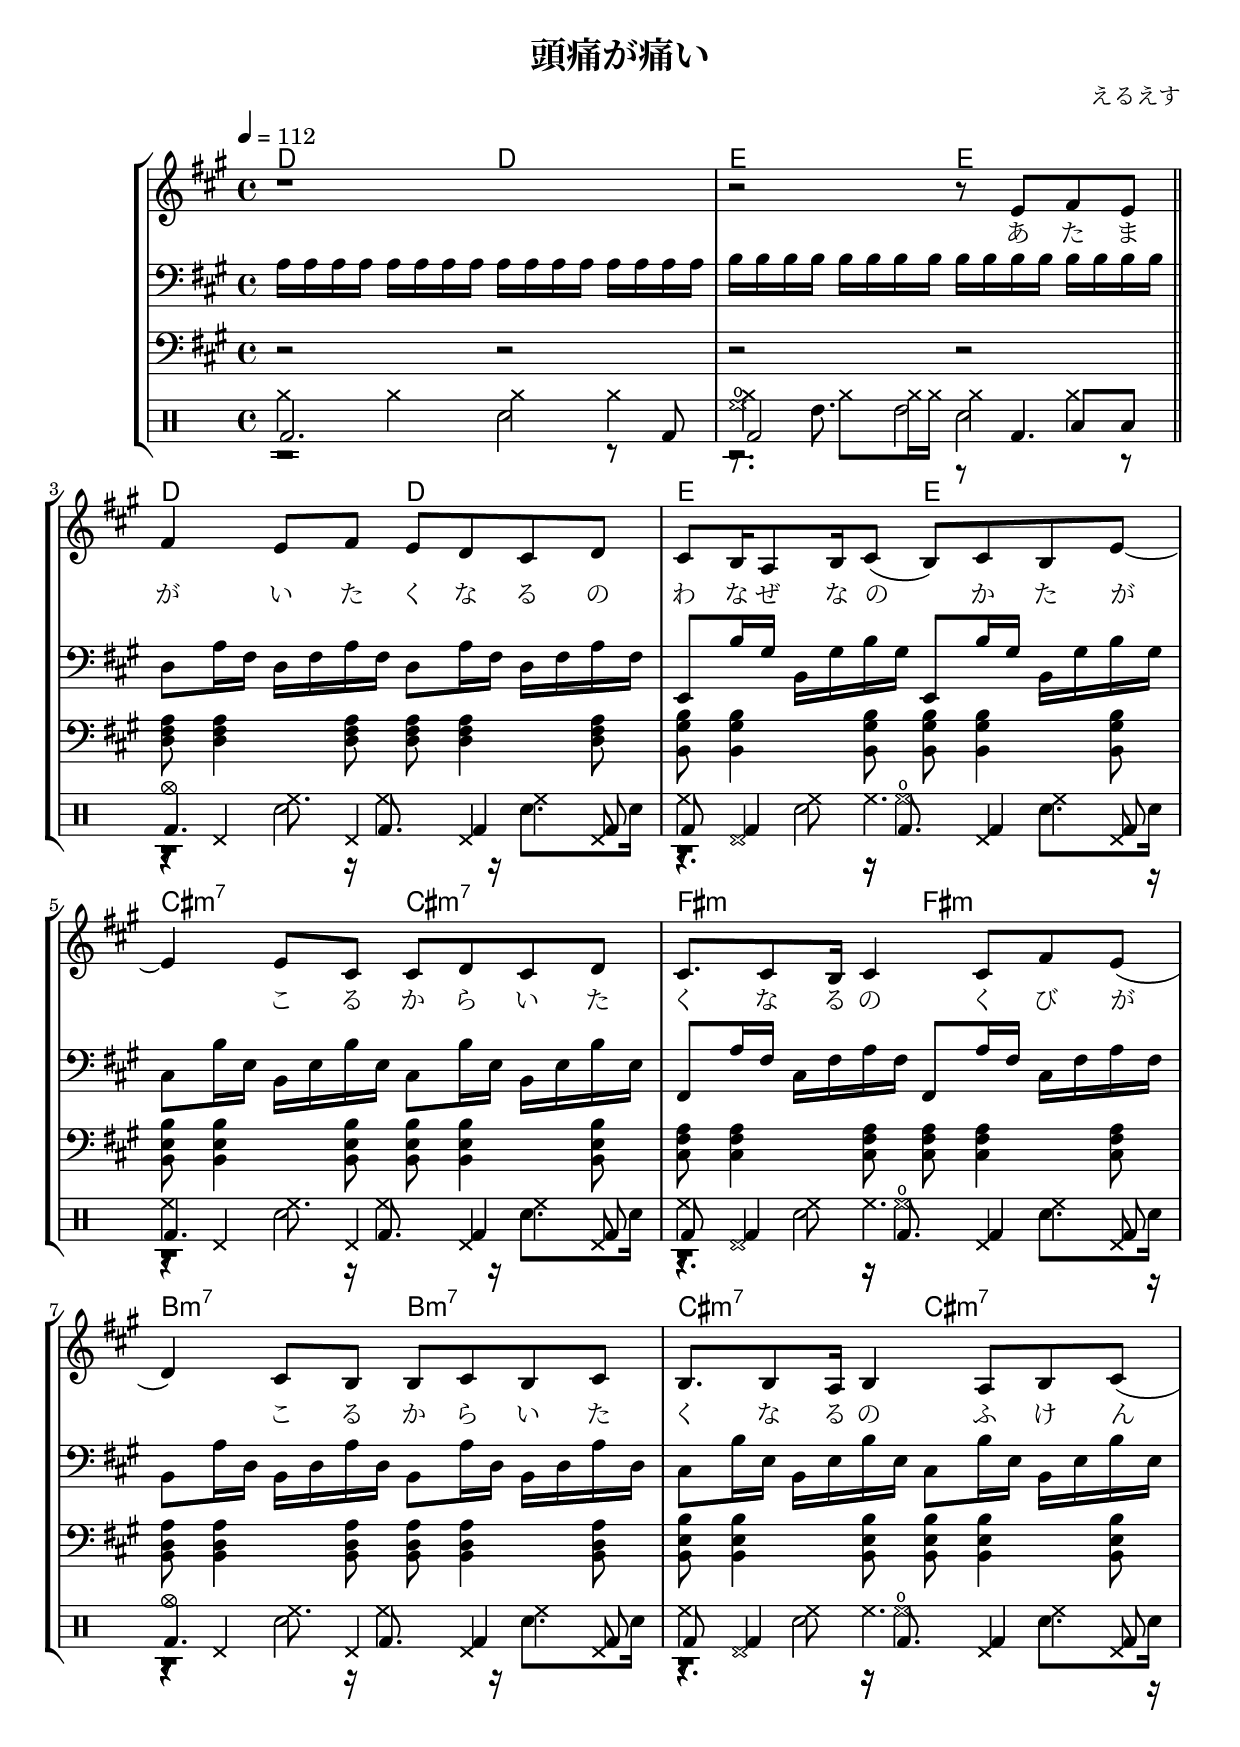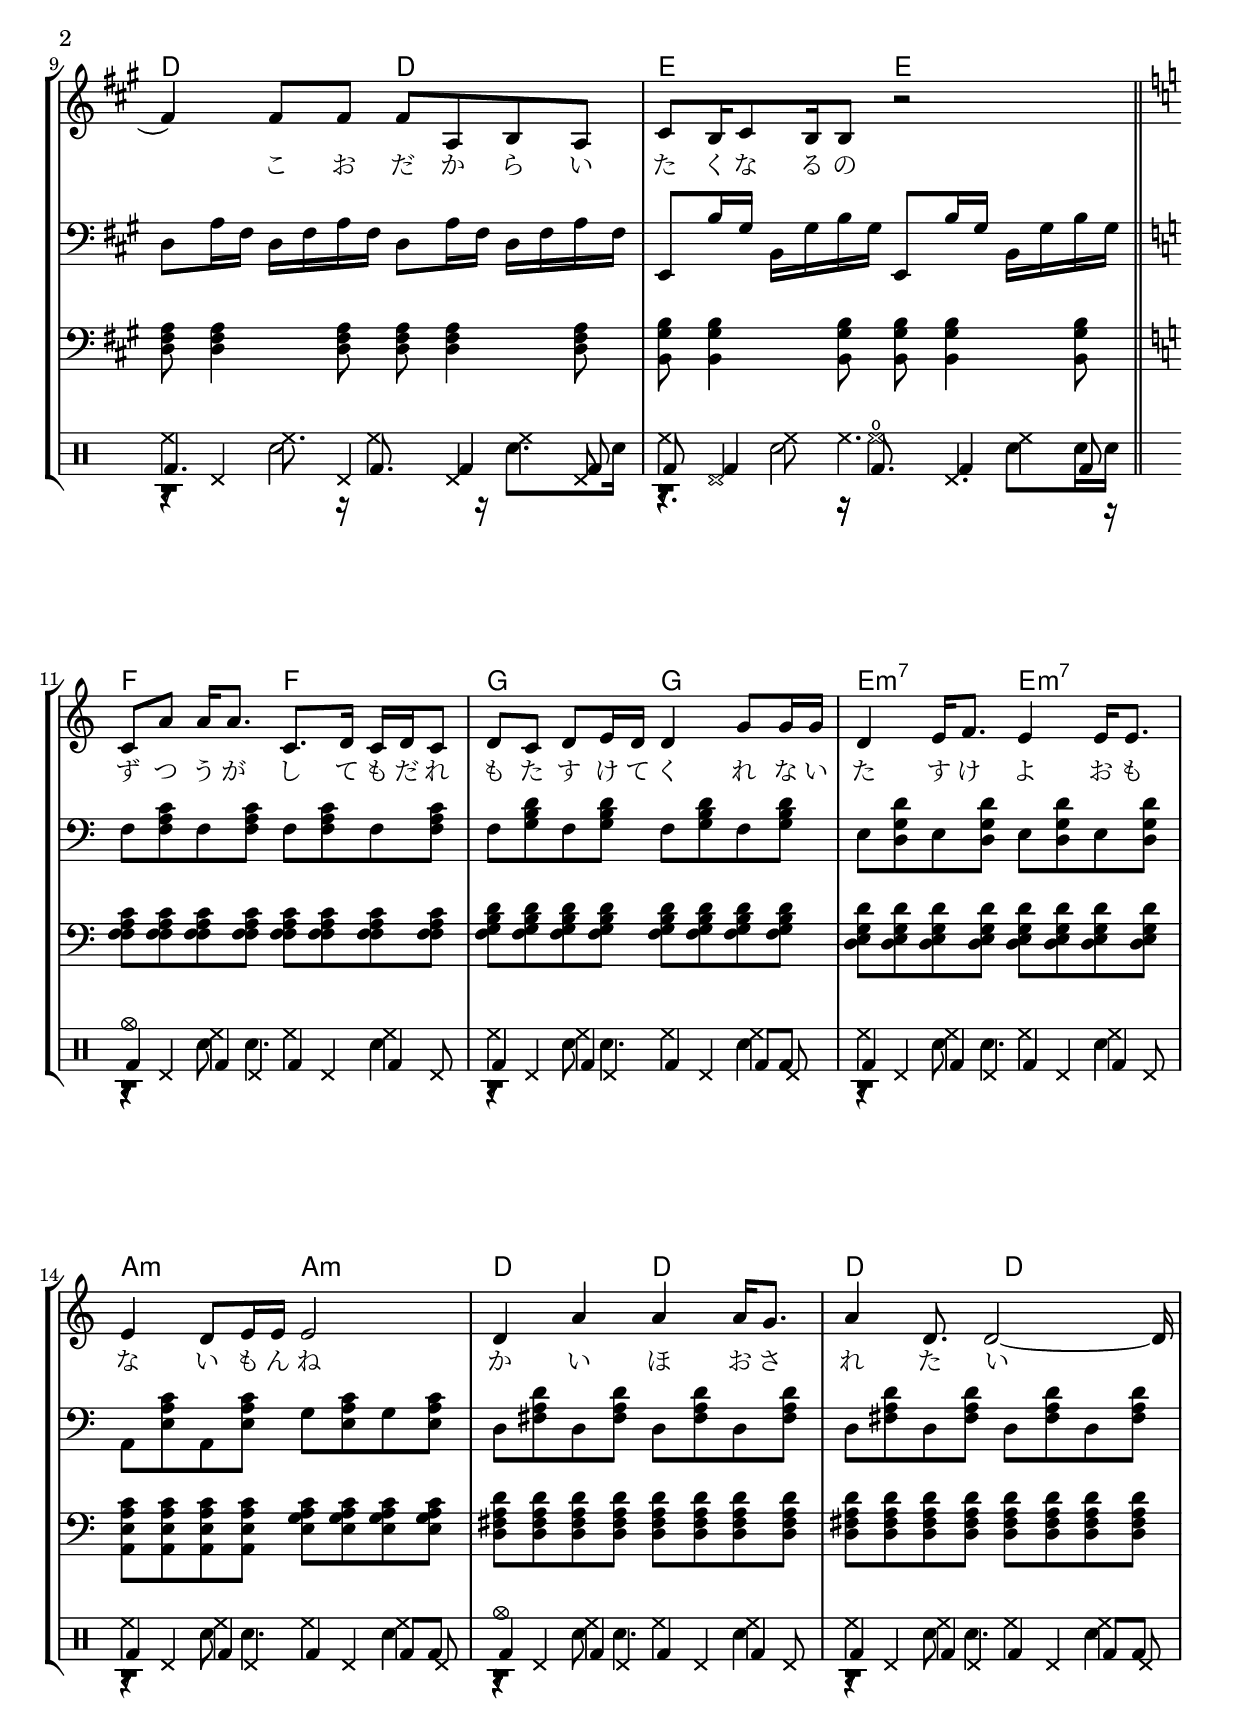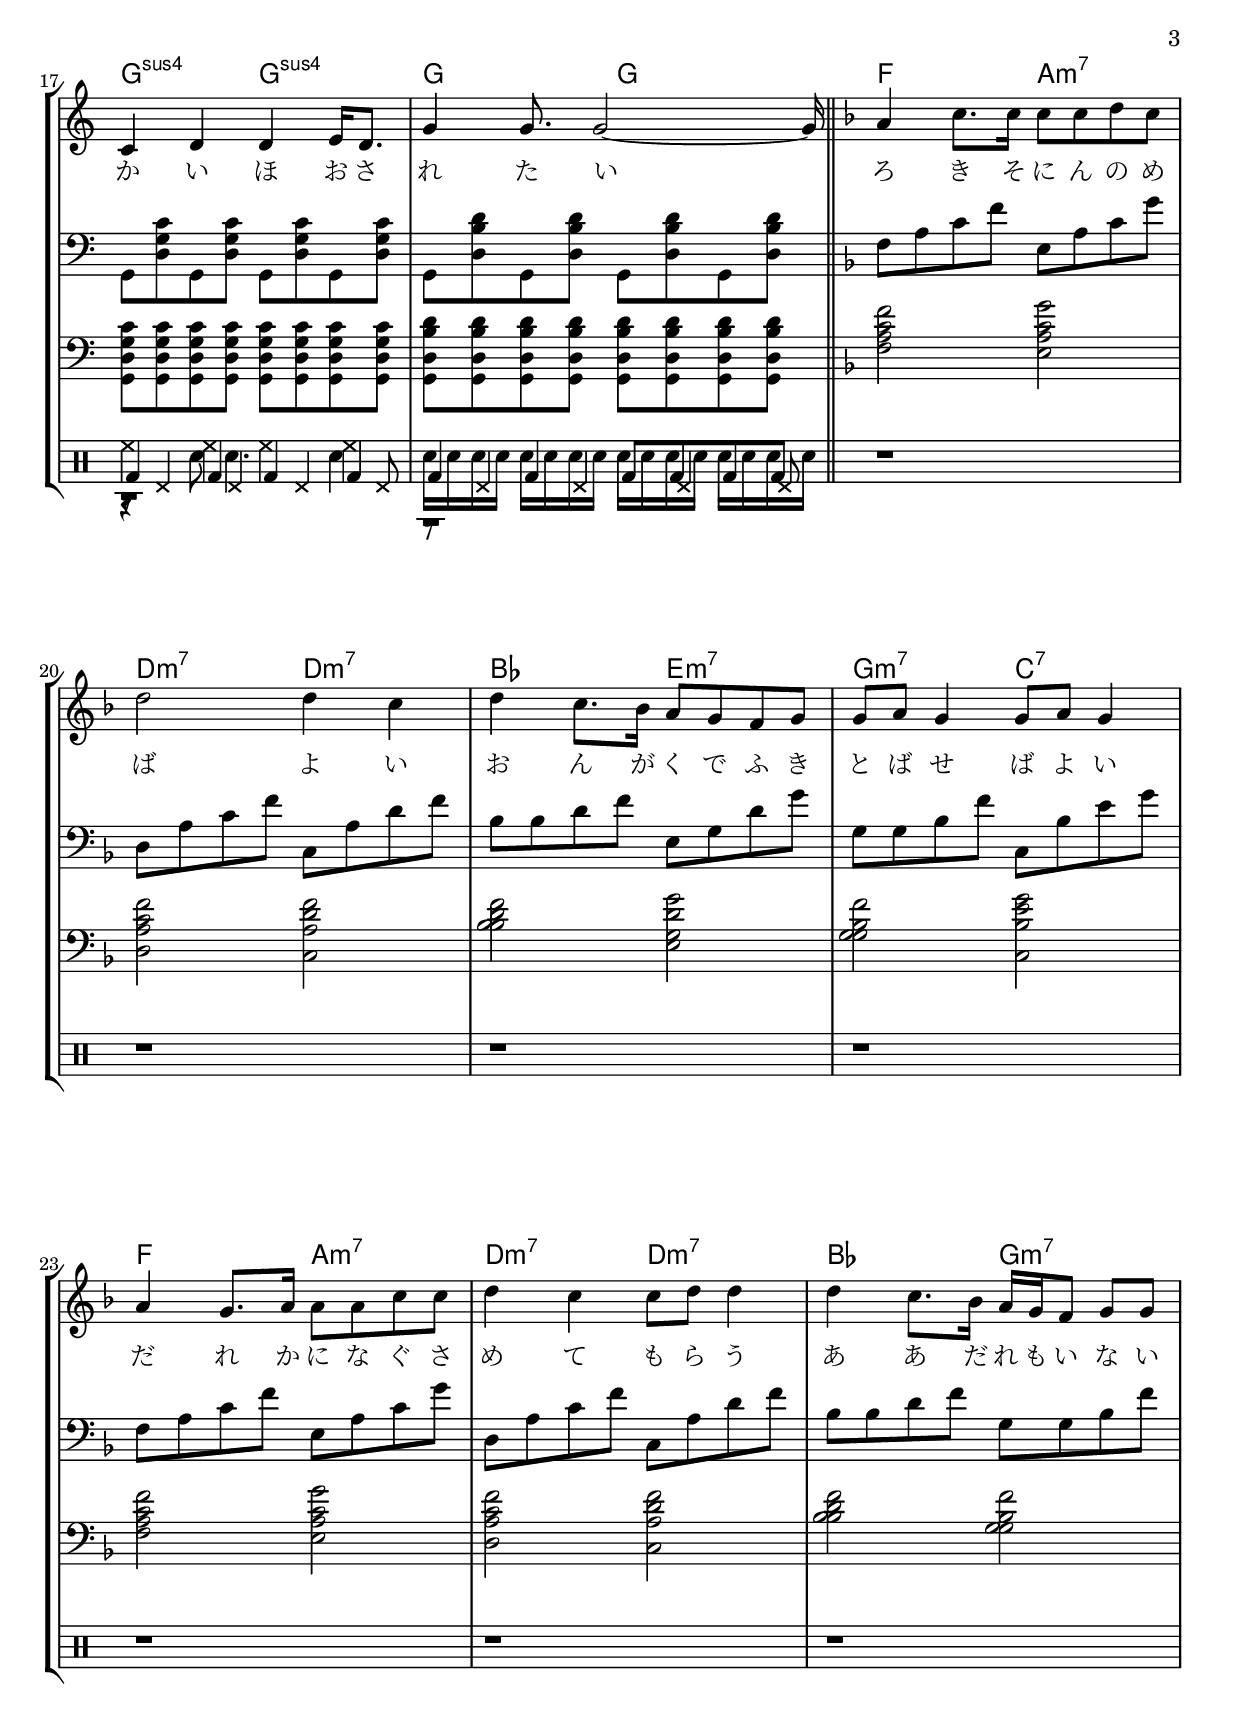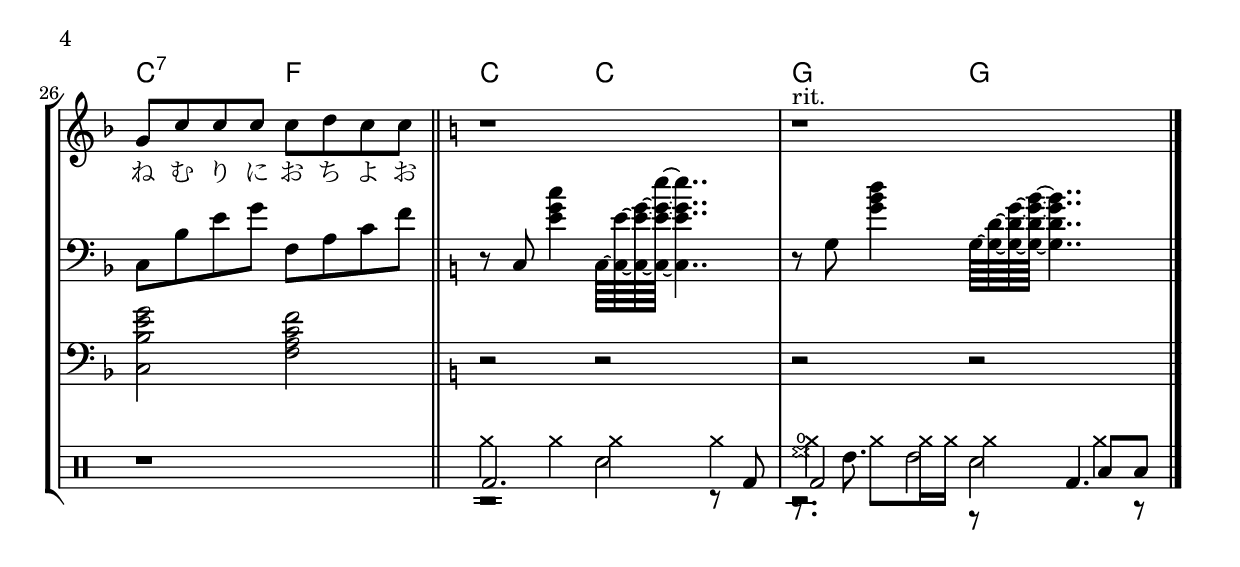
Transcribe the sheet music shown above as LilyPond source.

\version "2.12.1"

\header {
	title = \markup {頭痛が痛い}
	composer = \markup \center-column {えるえす}
}

harmony = \chordmode {
	d2 d e e 

	d d e e cis:min7 cis:min7 fis:m fis:m b:min7 b:min7 cis:min7 cis:min7 d d e e 

	f f g g e:min7 e:min7 a:m a:m d d d d g:sus4 g:sus4 g g 

	f a:min7 d:min7 d:min7 bes e:min7 g:min7 c:7 f a:min7 d:min7 d:min7 bes g:min7 c:7 f 

	c c g g 
}

melody = {
	\key a \major
	\tempo 4 = 112
	r1 | r2 r8 
	\set Staff.midiInstrument = #"fss0.32"
	e'8  fis'8  e'8 
	fis'4  e'8  fis'8  e'8  d'8  cis'8  d'8 
	cis'8  b16  a8  b16  cis'8  (b8)  cis'8  b8  e'8~ 
	e'4  e'8  cis'8  cis'8  d'8  cis'8  d'8 
	cis'8.  cis'8  b16  cis'4  cis'8  fis'8  e'8 
	(d'4)  cis'8  b8  b8  cis'8  b8  cis'8 
	b8.  b8  a16  b4  a8  b8  cis'8 
	(fis'4)  fis'8  fis'8  fis'8  a8  b8  a8 
	cis'8  b16  cis'8  b16  b8  	r2 	\set Staff.midiInstrument = #"fss0.32"
		\key c \major
 c'8  a'8  a'16  a'8.  c'8.  d'16  c'16  d'16  c'8 
	d'8  c'8  d'8  e'16  d'16  d'4  g'8  g'16  g'16 
	d'4  e'16  f'8.  e'4  e'16  e'8. 
	e'4  d'8  e'16  e'16  e'2 
	d'4  a'4  a'4  a'16  g'8. 
	a'4  d'8.  d'2~d'16 
	c'4  d'4  d'4  e'16  d'8. 
	g'4  g'8.  g'2~g'16
	\set Staff.midiInstrument = #"fss0.32"
		\key f \major
 a'4  c''8.  c''16  c''8  c''8  d''8  c''8 
	d''2  d''4  c''4 
	d''4  c''8.  bes'16  a'8  g'8  f'8  g'8 
	g'8  a'8  g'4  g'8  a'8  g'4 
	a'4  g'8.  a'16  a'8  a'8  c''8  c''8 
	d''4  c''4  c''8  d''8  d''4 
	d''4  c''8.  bes'16  a'16  g'16  f'8  g'8  g'8 
	g'8  c''8  c''8  c''8  c''8  d''8  c''8  c''8
	\key c \major
	r1 | r1^"rit." \bar "|."
}

words = \lyricmode {
	
	あ  た  ま  が  い  た  く  な  る  の  わ  な  ぜ  な  の  か  た  が  こ  る  か  ら  い  た  く  な  る  の  く  び  が  こ  る  か  ら  い  た  く  な  る  の  ふ  け  ん  こ  お  だ  か  ら  い  た  く  な  る  の  
	ず  つ  う  が  し  て  も  だ  れ  も  た  す  け  て  く  れ  な  い  た  す  け  よ  お  も  な  い  も  ん  ね  か  い  ほ  お  さ  れ  た  い  か  い  ほ  お  さ  れ  た  い  
	ろ  き  そ  に  ん  の  め  ば  よ  い  お  ん  が  く  で  ふ  き  と  ば  せ  ば  よ  い  だ  れ  か  に  な  ぐ  さ  め  て  も  ら  う  あ  あ  だ  れ  も  い  な  い  ね  む  り  に  お  ち  よ  お  
	
}

tempochange = {
	\tempo 4 = 112
	r1 | r1 \bar "||"
	\tempo 4 = 112
	r1 | r1 | r1 | r1 | r1 | r1 | r1 | r1 \bar "||"
	\tempo 4 = 112
	r1 | r1 | r1 | r1 | r1 | r1 | r1 | r1 \bar "||"
	\tempo 4 = 112
	r1 | r1 | r1 | r1 | r1 | r1 | r1 | r1 \bar "||"
	\tempo 4 = 112
	r1 | \tempo 4 = 84 r2 \tempo 4 = 74 r2 \bar "|."
}

mainacc = {
	\clef bass
	\set Staff.midiInstrument = #"Vibraphone"
	\key a \major
	\tempo 4 = 112
	a16 a16 a16 a16 a16 a16 a16 a16
	a16 a16 a16 a16 a16 a16 a16 a16
	b16 b16 b16 b16 b16 b16 b16 b16
	b16 b16 b16 b16 b16 b16 b16 b16
	\bar "||"

	\set Staff.midiInstrument = #"Bright Acoustic"
	d8 a16 fis16   d16 fis16 a16 fis16
	d8 a16 fis16   d16 fis16 a16 fis16
	e,8 b16 gis16   b,16 gis16 b16 gis16
	e,8 b16 gis16   b,16 gis16 b16 gis16
	cis8 b16 e16   b,16 e16 b16 e16
	cis8 b16 e16   b,16 e16 b16 e16
	fis,8 a16 fis16   cis16 fis16 a16 fis16
	fis,8 a16 fis16   cis16 fis16 a16 fis16
	b,8 a16 d16   b,16 d16 a16 d16
	b,8 a16 d16   b,16 d16 a16 d16
	cis8 b16 e16   b,16 e16 b16 e16
	cis8 b16 e16   b,16 e16 b16 e16
	d8 a16 fis16   d16 fis16 a16 fis16
	d8 a16 fis16   d16 fis16 a16 fis16
	e,8 b16 gis16   b,16 gis16 b16 gis16
	e,8 b16 gis16   b,16 gis16 b16 gis16
	\bar "||"

	\set Staff.midiInstrument = #"Bright Acoustic"
	\key c \major
	f8 <f a c'> f <f a c'>
	f8 <f a c'> f <f a c'>
	f8 <g b d'> f <g b d'>
	f8 <g b d'> f <g b d'>
	e8 <d g d'> e <d g d'>
	e8 <d g d'> e <d g d'>
	a,8 <e a c'> a, <e a c'>
	g8 <e a c'> g <e a c'>
	d8 <fis a d'> d <fis a d'>
	d8 <fis a d'> d <fis a d'>
	d8 <fis a d'> d <fis a d'>
	d8 <fis a d'> d <fis a d'>
	g,8 <d g c'> g, <d g c'>
	g,8 <d g c'> g, <d g c'>
	g,8 <d b d'> g, <d b d'>
	g,8 <d b d'> g, <d b d'>
	\bar "||"

	\set Staff.midiInstrument = #"Acoustic Guitar (steel)"
	\key f \major
	f8 a8 c'8 f'8
	e8 a8 c'8 g'8
	d8 a8 c'8 f'8
	c8 a8 d'8 f'8
	bes8 bes8 d'8 f'8
	e8 g8 d'8 g'8
	g8 g8 bes8 f'8
	c8 bes8 e'8 g'8
	f8 a8 c'8 f'8
	e8 a8 c'8 g'8
	d8 a8 c'8 f'8
	c8 a8 d'8 f'8
	bes8 bes8 d'8 f'8
	g8 g8 bes8 f'8
	c8 bes8 e'8 g'8
	f8 a8 c'8 f'8
	\bar "||"

	\set Staff.midiInstrument = #"String Ensemble 2"
	\key c \major
	r8 c8 <e' g' c''>4
	c64~ <c~ e'~> <c~ e'~ g'~> <c e' g' e''>~ <c e' g' e''>4..
	r8 g8 <g' b' d''>4
	g64~ <g~ d'~> <g~ d'~ g'~> <g d' g' b'>~ <g d' g' b'>4..
	\bar "|."
}

subacc = {
	\clef bass
	\set Staff.midiInstrument = #"Acoustic grand"
	\key a \major
	\tempo 4 = 112
	r2
	r2
	r2
	r2
	\bar "||"

	\set Staff.midiInstrument = #"Electric Piano 1"
	<d fis a>8 <d fis a>4 <d fis a>8
	<d fis a>8 <d fis a>4 <d fis a>8
	<b, gis b>8 <b, gis b>4 <b, gis b>8
	<b, gis b>8 <b, gis b>4 <b, gis b>8
	<b, e b>8 <b, e b>4 <b, e b>8
	<b, e b>8 <b, e b>4 <b, e b>8
	<cis fis a>8 <cis fis a>4 <cis fis a>8
	<cis fis a>8 <cis fis a>4 <cis fis a>8
	<b, d a>8 <b, d a>4 <b, d a>8
	<b, d a>8 <b, d a>4 <b, d a>8
	<b, e b>8 <b, e b>4 <b, e b>8
	<b, e b>8 <b, e b>4 <b, e b>8
	<d fis a>8 <d fis a>4 <d fis a>8
	<d fis a>8 <d fis a>4 <d fis a>8
	<b, gis b>8 <b, gis b>4 <b, gis b>8
	<b, gis b>8 <b, gis b>4 <b, gis b>8
	\bar "||"

	\set Staff.midiInstrument = #"Electric Piano 1"
	\key c \major
	<f f a c'>8 <f f a c'>8 <f f a c'>8 <f f a c'>8
	<f f a c'>8 <f f a c'>8 <f f a c'>8 <f f a c'>8
	<f g b d'>8 <f g b d'>8 <f g b d'>8 <f g b d'>8
	<f g b d'>8 <f g b d'>8 <f g b d'>8 <f g b d'>8
	<e d g d'>8 <e d g d'>8 <e d g d'>8 <e d g d'>8
	<e d g d'>8 <e d g d'>8 <e d g d'>8 <e d g d'>8
	<a, e a c'>8 <a, e a c'>8 <a, e a c'>8 <a, e a c'>8
	<g e a c'>8 <g e a c'>8 <g e a c'>8 <g e a c'>8
	<d fis a d'>8 <d fis a d'>8 <d fis a d'>8 <d fis a d'>8
	<d fis a d'>8 <d fis a d'>8 <d fis a d'>8 <d fis a d'>8
	<d fis a d'>8 <d fis a d'>8 <d fis a d'>8 <d fis a d'>8
	<d fis a d'>8 <d fis a d'>8 <d fis a d'>8 <d fis a d'>8
	<g, d g c'>8 <g, d g c'>8 <g, d g c'>8 <g, d g c'>8
	<g, d g c'>8 <g, d g c'>8 <g, d g c'>8 <g, d g c'>8
	<g, d b d'>8 <g, d b d'>8 <g, d b d'>8 <g, d b d'>8
	<g, d b d'>8 <g, d b d'>8 <g, d b d'>8 <g, d b d'>8
	\bar "||"

	\set Staff.midiInstrument = #"Electric Guitar (clean)"
	\key f \major
	<f a c' f'>2
	<e a c' g'>2
	<d a c' f'>2
	<c a d' f'>2
	<bes bes d' f'>2
	<e g d' g'>2
	<g g bes f'>2
	<c bes e' g'>2
	<f a c' f'>2
	<e a c' g'>2
	<d a c' f'>2
	<c a d' f'>2
	<bes bes d' f'>2
	<g g bes f'>2
	<c bes e' g'>2
	<f a c' f'>2
	\bar "||"

	\set Staff.midiInstrument = #"Acoustic grand"
	\key c \major
	r2
	r2
	r2
	r2
	\bar "|."
}

percA = {
	\drummode {
	cymr4 cymr4 cymr4 cymr4  |cymr4 cymr8 cymr16 cymr16 cymr4 cymr4  \bar "||"
	r4 hh8. hh4 r16 hh4  |hh4 hh8 hh4. hh4  |hh4 hh8. hh4 r16 hh4  |hh4 hh8 hh4. hh4  |r4 hh8. hh4 r16 hh4  |hh4 hh8 hh4. hh4  |hh4 hh8. hh4 r16 hh4  |hh4 hh8 hh4. hh4  \bar "||"
	r4 hh4 hh4 hh4  |hh4 hh4 hh4 hh4  |hh4 hh4 hh4 hh4  |hh4 hh4 hh4 hh4  |r4 hh4 hh4 hh4  |hh4 hh4 hh4 hh4  |hh4 hh4 hh4 hh4  |r1  \bar "||"
	r1 |r1 |r1 |r1 |r1 |r1 |r1 |r1 \bar "||"
	cymr4 cymr4 cymr4 cymr4  |cymr4 cymr8 cymr16 cymr16 cymr4 cymr4  \bar "|."
	}
}

percB = {
	\drummode {
	r2 sn2  |r2 sn2  \bar "||"
	r8 hhp4 hhp4 hhp4 hhp8  |r8 hhp2 hhp4 hhp8  |r8 hhp4 hhp4 hhp4 hhp8  |r8 hhp2 hhp4 hhp8  |r8 hhp4 hhp4 hhp4 hhp8  |r8 hhp2 hhp4 hhp8  |r8 hhp4 hhp4 hhp4 hhp8  |r8 hhp2 hhp4.  \bar "||"
	r4 sn8 sn4. sn4  |r4 sn8 sn4. sn4  |r4 sn8 sn4. sn4  |r4 sn8 sn4. sn4  |r4 sn8 sn4. sn4  |r4 sn8 sn4. sn4  |r4 sn8 sn4. sn4  |sn16 sn16 sn16 sn16 sn16 sn16 sn16 sn16 sn16 sn16 sn16 sn16 sn16 sn16 sn16 sn16  \bar "||"
	r1 |r1 |r1 |r1 |r1 |r1 |r1 |r1 \bar "||"
	r2 sn2  |r2 sn2  \bar "|."
	}
}

percC = {
	\drummode {
	bd2. r8 bd8  |bd2 r8 bd4.  \bar "||"
	r4 sn2 sn8. sn16  |r4 sn2 sn8. sn16  |r4 sn2 sn8. sn16  |r4 sn2 sn8. sn16  |r4 sn2 sn8. sn16  |r4 sn2 sn8. sn16  |r4 sn2 sn8. sn16  |r4 sn2 sn8 sn16 sn16  \bar "||"
	bd4 bd4 bd4 bd4  |bd4 bd4 bd4 bd8 bd8  |bd4 bd4 bd4 bd4  |bd4 bd4 bd4 bd8 bd8  |bd4 bd4 bd4 bd4  |bd4 bd4 bd4 bd8 bd8  |bd4 bd4 bd4 bd4  |bd4 bd4 bd8 bd8 bd8 bd8  \bar "||"
	r1 |r1 |r1 |r1 |r1 |r1 |r1 |r1 \bar "||"
	bd2. r8 bd8  |bd2 r8 bd4.  \bar "|."
	}
}

percD = {
	\drummode {
	r1 |r8. tommh8. tommh2 r8  \bar "||"
	bd4. r16 bd8. bd4 bd8  |bd8 bd4 r16 bd8. bd4 bd8  |bd4. r16 bd8. bd4 bd8  |bd8 bd4 r16 bd8. bd4 bd8  |bd4. r16 bd8. bd4 bd8  |bd8 bd4 r16 bd8. bd4 bd8  |bd4. r16 bd8. bd4 bd8  |bd8 bd4 r16 bd8. bd4 bd8  \bar "||"
	r8 hhp4 hhp4 hhp4 hhp8  |r8 hhp4 hhp4 hhp4 hhp8  |r8 hhp4 hhp4 hhp4 hhp8  |r8 hhp4 hhp4 hhp4 hhp8  |r8 hhp4 hhp4 hhp4 hhp8  |r8 hhp4 hhp4 hhp4 hhp8  |r8 hhp4 hhp4 hhp4 hhp8  |r8 hhp4 hhp4 hhp4 hhp8  \bar "||"
	r1 |r1 |r1 |r1 |r1 |r1 |r1 |r1 \bar "||"
	r1 |r8. tommh8. tommh2 r8  \bar "|."
	}
}

percE = {
	\drummode {
	r1 |r2. toml8 toml8  \bar "||"
	r1  |r4. r16 hho2 r16  |r1  |r4. r16 hho2 r16  |r1  |r4. r16 hho2 r16  |r1  |r4. r16 hho2 r16  \bar "||"
	cymc1  |r1 |r1 |r1 |cymc1  |r1 |r1 |r1 \bar "||"
	r1 |r1 |r1 |r1 |r1 |r1 |r1 |r1 \bar "||"
	r1 |r2. toml8 toml8  \bar "|."
	}
}

percF = {
	\drummode {
	r1 |hho1  \bar "||"
	cymc1  |r1 |r1 |r1 |cymc1  |r1 |r1 |r1 \bar "||"
	r1 | r1 | r1 | r1 | r1 | r1 | r1 | r1 \bar "||"
	r1 | r1 | r1 | r1 | r1 | r1 | r1 | r1 \bar "||"
	r1 |hho1  \bar "|."
	}
}

\score {
	<<
		\new StaffGroup <<
			\new ChordNames {\harmony}
			\new Voice = "melody" {\melody}
			\new Lyrics \lyricsto "melody" \words
			\new Staff = "mainacc" {\mainacc}
			\new Staff = "subacc" {\subacc}
			\new DrumStaff <<
				\new DrumVoice {\percA}
				\new DrumVoice {\percB}
				\new DrumVoice {\percC}
				\new DrumVoice {\percD}
				\new DrumVoice {\percE}
				\new DrumVoice {\percF}
			>>
		>>
	>>
	\layout { }
}
